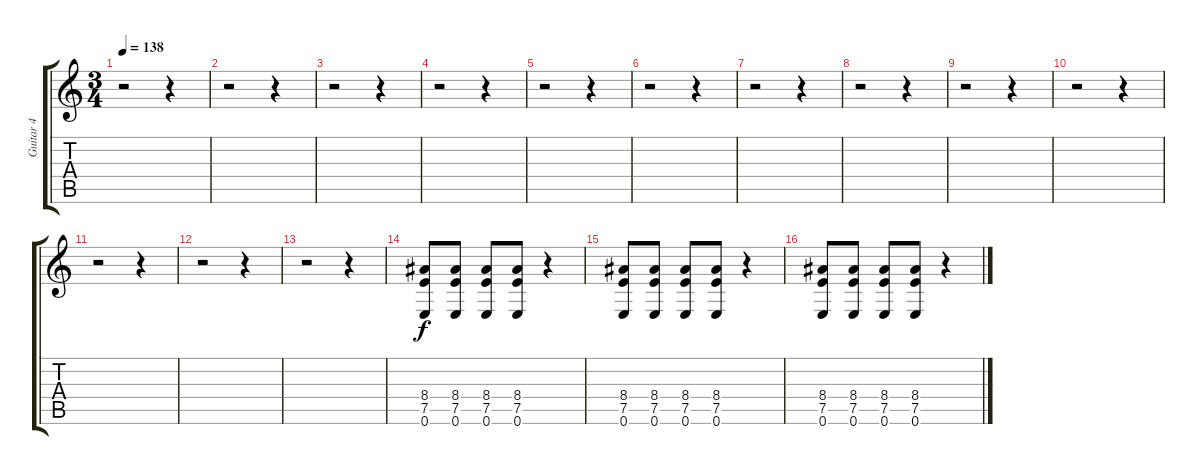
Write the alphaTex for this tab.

\track ("Guitar 4" "Guitar 4") {instrument distortionguitar}
\staff {score tabs}
\tuning (E4 B3 G3 D3 A2 E2) {hide}
\ts (3 4)
\tempo 138
\clef g2
\ks c
r.2{dy f} r.4 |
r.2 r.4 |
r.2 r.4 |
r.2 r.4 |
r.2 r.4 |
r.2 r.4 |
r.2 r.4 |
r.2 r.4 |
r.2 r.4 |
r.2 r.4 |
r.2 r.4 |
r.2 r.4 |
r.2 r.4 |
(8.4 7.5 0.6).8 (8.4 7.5 0.6).8 (8.4 7.5 0.6).8 (8.4 7.5 0.6).8 r.4 |
(8.4 7.5 0.6).8 (8.4 7.5 0.6).8 (8.4 7.5 0.6).8 (8.4 7.5 0.6).8 r.4 |
(8.4 7.5 0.6).8 (8.4 7.5 0.6).8 (8.4 7.5 0.6).8 (8.4 7.5 0.6).8 r.4
